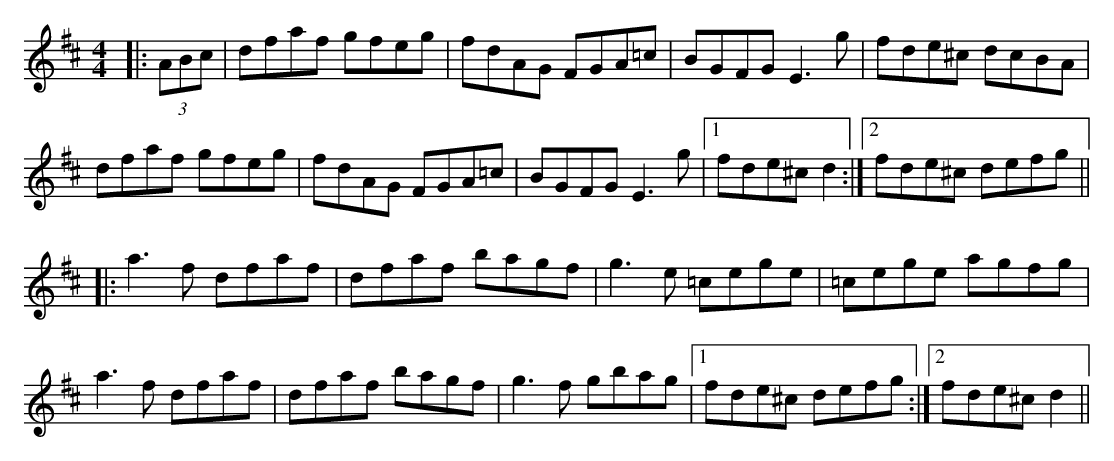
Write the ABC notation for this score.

X:1
M:4/4
K:D
|:(3ABc|dfaf gfeg|fdAG FGA=c|BGFG E3g|fde^c dcBA|
dfaf gfeg|fdAG FGA=c|BGFG E3g|1 fde^c d2:|2 fde^c defg||
|:a3f dfaf|dfaf bagf|g3e =cege|=cege agfg|
a3f dfaf|dfaf bagf|g3f gbag|1 fde^c defg:|2 fde^c d2||
